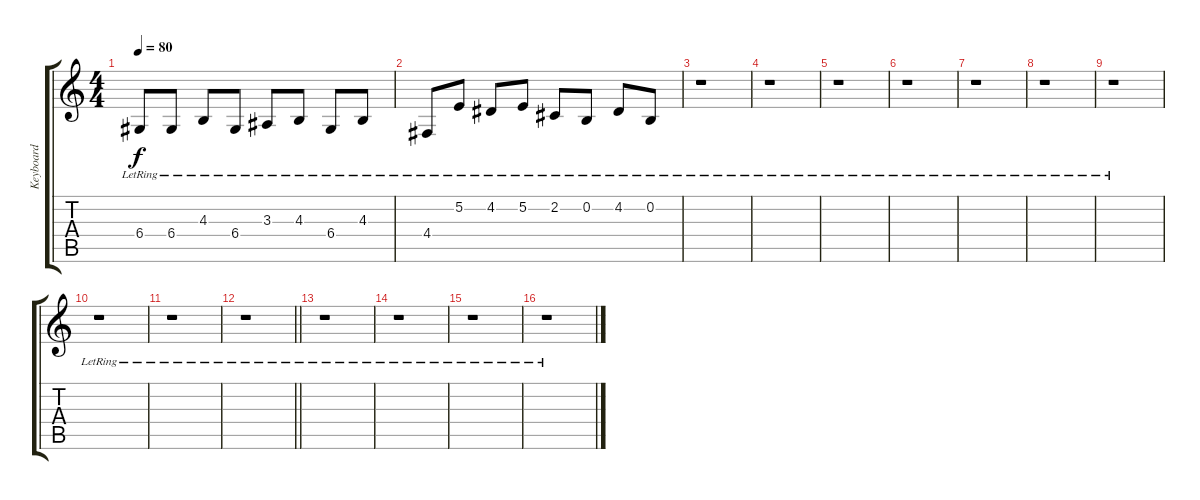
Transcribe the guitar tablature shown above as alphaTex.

\track ("Keyboard" "Keyboard") {instrument lead2sawtooth}
\staff {score tabs}
\tuning (E4 B3 G3 D3 A2 E2) {hide}
\ts (4 4)
\tempo 80
\clef g2
\ks c
6.4{lr}.8{dy f} 6.4{lr}.8 4.3{lr}.8 6.4{lr}.8 3.3{lr}.8 4.3{lr}.8 6.4{lr}.8 4.3{lr}.8 |
4.4{lr}.8 5.2{lr}.8 4.2{lr}.8 5.2{lr}.8 2.2{lr}.8 0.2{lr}.8 4.2{lr}.8 0.2{lr}.8 |
r.1 |
r.1 |
r.1 |
r.1 |
r.1 |
r.1 |
r.1 |
r.1 |
r.1 |
\barLineRight lightlight
r.1 |
r.1 |
r.1 |
r.1 |
r.1
